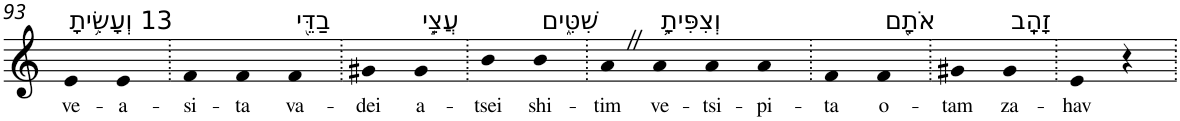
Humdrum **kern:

**kern	**text
*part1	*part1
*staff1	*staff1
*I"Piano	*
*I'Pno	*
!!LO:PB:g=z
*clefG2	*
*k[]	*
=93	=93
!LO:TX:a:t=13 וְעָשִׂ֥יתָ	!
!	!LO:LY:b
4e	ve-
!	!LO:LY:b
4e	-a-
=94.	=94.
!	!LO:LY:b
4f	-si-
!	!LO:LY:b
4f	-ta
!LO:TX:a:t=בַדֵּ֖י	!
!	!LO:LY:b
4f	va-
=95.	=95.
!	!LO:LY:b
4g#X	-dei
!LO:TX:a:t=עֲצֵ֣י	!
!	!LO:LY:b
4g#	a-
=96.	=96.
!	!LO:LY:b
4b	-tsei
!LO:TX:a:t=שִׁטִּ֑ים	!
!	!LO:LY:b
4b	shi-
=97.	=97.
!	!LO:LY:b
4aZ	-tim
!LO:TX:a:t=וְצִפִּיתָ֥	!
!	!LO:LY:b
4a	ve-
!	!LO:LY:b
4a	-tsi-
!	!LO:LY:b
4a	-pi-
=98.	=98.
!	!LO:LY:b
4f	-ta
!LO:TX:a:t=אֹתָ֖ם	!
!	!LO:LY:b
4f	o-
=99.	=99.
!	!LO:LY:b
4g#X	-tam
!LO:TX:a:t=זָהָֽב	!
!	!LO:LY:b
4g#	za-
=100.	=100.
!	!LO:LY:b
4e	-hav
4r	.
=.	=.
*-	*-
